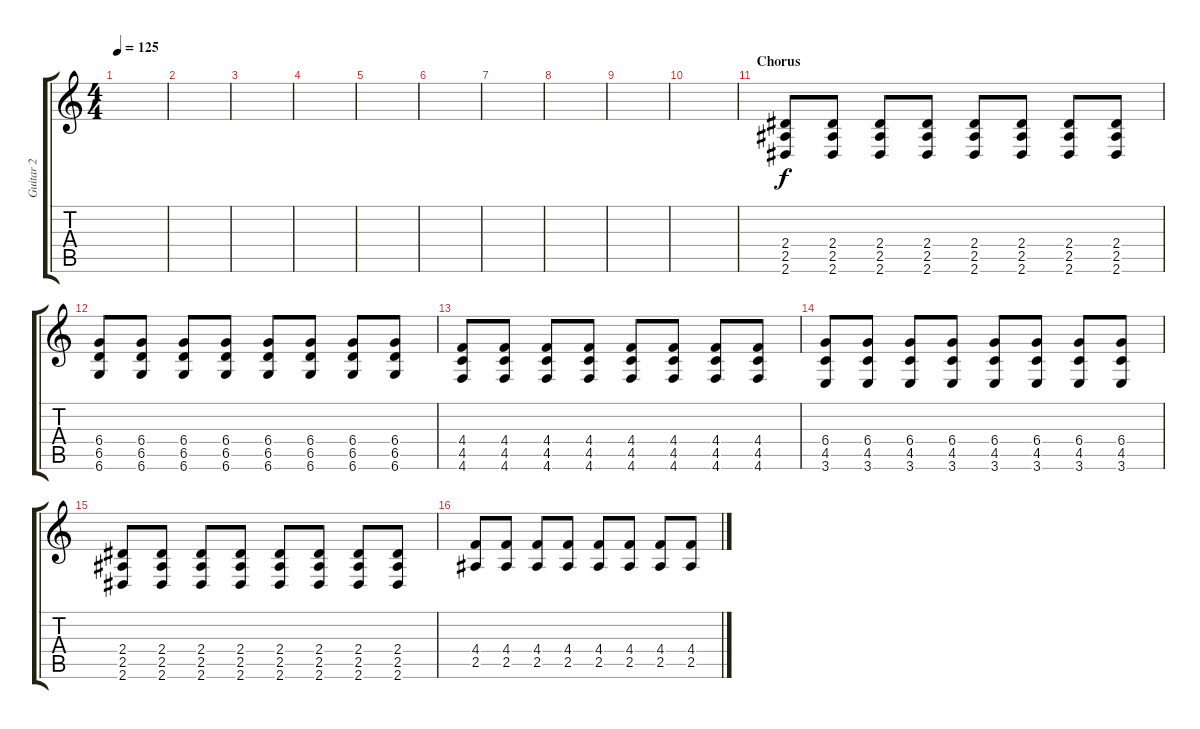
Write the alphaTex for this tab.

\track ("Guitar 2" "Guitar 2") {instrument overdrivenguitar}
\staff {score tabs}
\tuning (Eb4 Bb3 Gb3 Db3 Ab2 Db2) {hide}
\ts (4 4)
\tempo 125
\clef g2
\ks c
|
|
|
|
|
|
|
|
|
|
\section ("" "Chorus")
(2.4 2.5 2.6).8 (2.4 2.5 2.6).8 (2.4 2.5 2.6).8 (2.4 2.5 2.6).8 (2.4 2.5 2.6).8 (2.4 2.5 2.6).8 (2.4 2.5 2.6).8 (2.4 2.5 2.6).8 |
(6.4 6.5 6.6).8 (6.4 6.5 6.6).8 (6.4 6.5 6.6).8 (6.4 6.5 6.6).8 (6.4 6.5 6.6).8 (6.4 6.5 6.6).8 (6.4 6.5 6.6).8 (6.4 6.5 6.6).8 |
(4.4 4.5 4.6).8 (4.4 4.5 4.6).8 (4.4 4.5 4.6).8 (4.4 4.5 4.6).8 (4.4 4.5 4.6).8 (4.4 4.5 4.6).8 (4.4 4.5 4.6).8 (4.4 4.5 4.6).8 |
(6.4 4.5 3.6).8 (6.4 4.5 3.6).8 (6.4 4.5 3.6).8 (6.4 4.5 3.6).8 (6.4 4.5 3.6).8 (6.4 4.5 3.6).8 (6.4 4.5 3.6).8 (6.4 4.5 3.6).8 |
(2.4 2.5 2.6).8 (2.4 2.5 2.6).8 (2.4 2.5 2.6).8 (2.4 2.5 2.6).8 (2.4 2.5 2.6).8 (2.4 2.5 2.6).8 (2.4 2.5 2.6).8 (2.4 2.5 2.6).8 |
(4.4 2.5).8 (4.4 2.5).8 (4.4 2.5).8 (4.4 2.5).8 (4.4 2.5).8 (4.4 2.5).8 (4.4 2.5).8 (4.4 2.5).8
